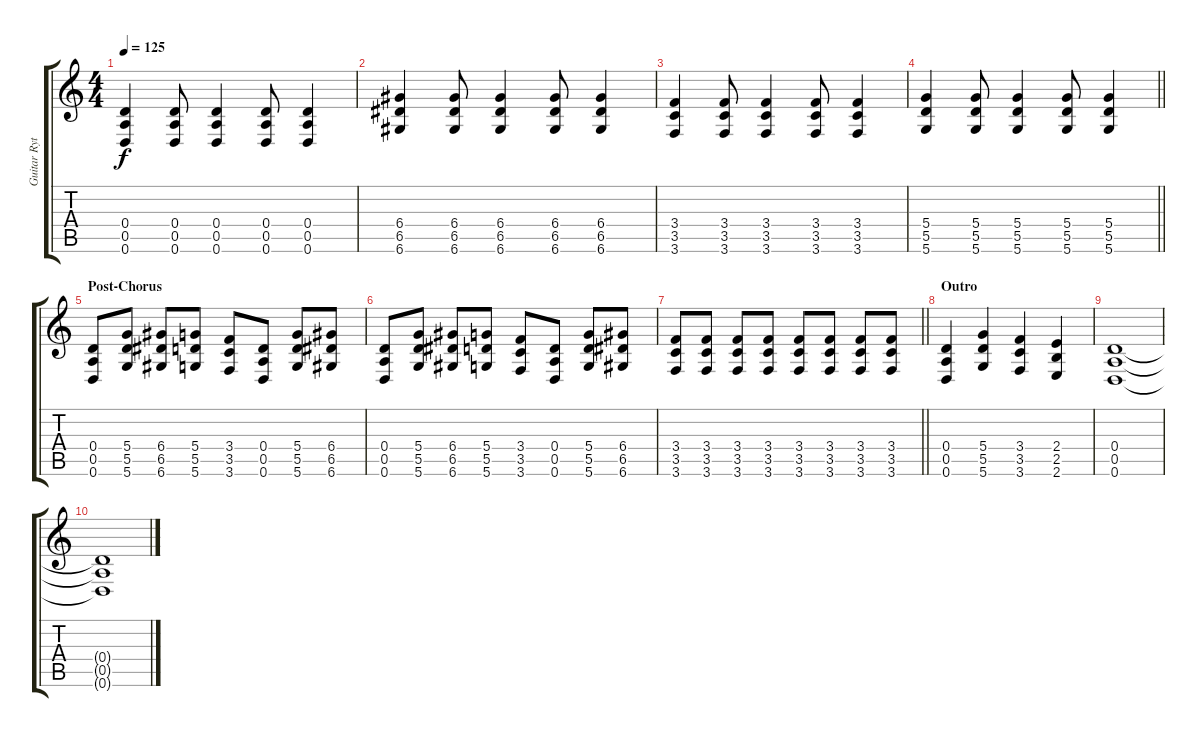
\track ("Guitar Rythm" "Guitar Ryt") {instrument distortionguitar}
\staff {score tabs}
\tuning (E4 B3 G3 D3 A2 D2) {hide}
\ts (4 4)
\tempo 125
\clef g2
\ks c
(0.4 0.5 0.6).4{dy f} (0.4 0.5 0.6).8 (0.4 0.5 0.6).4 (0.4 0.5 0.6).8 (0.4 0.5 0.6).4 |
(6.4 6.5 6.6).4 (6.4 6.5 6.6).8 (6.4 6.5 6.6).4 (6.4 6.5 6.6).8 (6.4 6.5 6.6).4 |
(3.4 3.5 3.6).4 (3.4 3.5 3.6).8 (3.4 3.5 3.6).4 (3.4 3.5 3.6).8 (3.4 3.5 3.6).4 |
\barLineRight lightlight
(5.4 5.5 5.6).4 (5.4 5.5 5.6).8 (5.4 5.5 5.6).4 (5.4 5.5 5.6).8 (5.4 5.5 5.6).4 |
\section ("" "Post-Chorus")
(0.4 0.5 0.6).8 (5.4 5.5 5.6).8 (6.4 6.5 6.6).8 (5.4 5.5 5.6).8 (3.4 3.5 3.6).8 (0.4 0.5 0.6).8 (5.4 5.5 5.6).8 (6.4 6.5 6.6).8 |
(0.4 0.5 0.6).8 (5.4 5.5 5.6).8 (6.4 6.5 6.6).8 (5.4 5.5 5.6).8 (3.4 3.5 3.6).8 (0.4 0.5 0.6).8 (5.4 5.5 5.6).8 (6.4 6.5 6.6).8 |
\barLineRight lightlight
(3.4 3.5 3.6).8 (3.4 3.5 3.6).8 (3.4 3.5 3.6).8 (3.4 3.5 3.6).8 (3.4 3.5 3.6).8 (3.4 3.5 3.6).8 (3.4 3.5 3.6).8 (3.4 3.5 3.6).8 |
\section ("" "Outro")
(0.4 0.5 0.6).4 (5.4 5.5 5.6).4 (3.4 3.5 3.6).4 (2.4 2.5 2.6).4 |
(0.4 0.5 0.6).1 |
(0.4{t} 0.5{t} 0.6{t}).1
